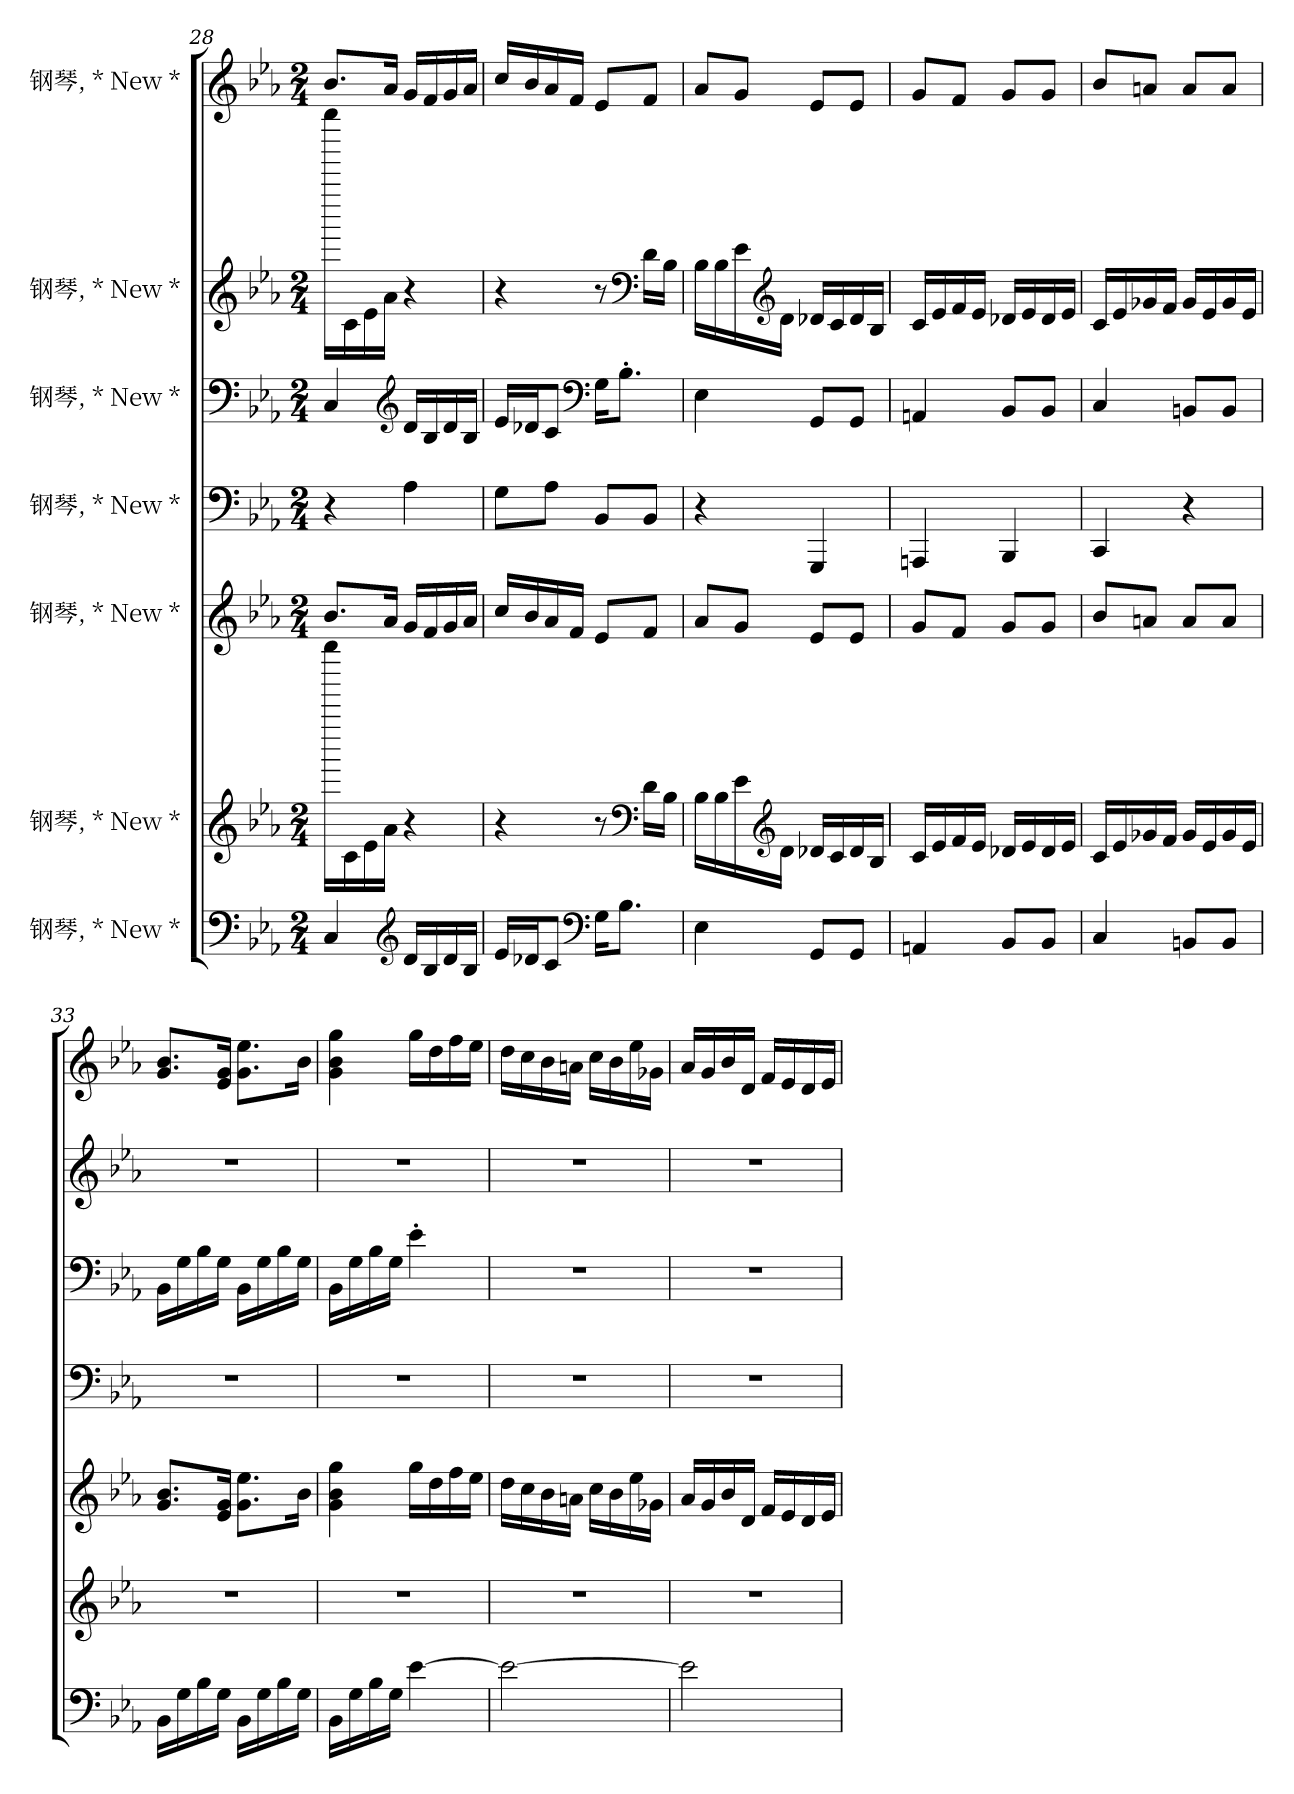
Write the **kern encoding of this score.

**kern	**kern	**kern	**kern	**kern	**kern	**kern
*part7	*part6	*part5	*part4	*part3	*part2	*part1
*staff7	*staff6	*staff5	*staff4	*staff3	*staff2	*staff1
*I"钢琴, * New *	*I"钢琴, * New *	*I"钢琴, * New *	*I"钢琴, * New *	*I"钢琴, * New *	*I"钢琴, * New *	*I"钢琴, * New *
*clefF4	*clefG2	*clefG2	*clefF4	*clefF4	*clefG2	*clefG2
*k[b-e-a-]	*k[b-e-a-]	*k[b-e-a-]	*k[b-e-a-]	*k[b-e-a-]	*k[b-e-a-]	*k[b-e-a-]
*M2/4	*M2/4	*M2/4	*M2/4	*M2/4	*M2/4	*M2/4
=28	=28	=28	=28	=28	=28	=28
4C/	16gggggg\LL	8.b-/L	4r	4C/	16gggggg\LL	8.b-/L
.	16c\	.	.	.	16c\	.
.	16e-\	.	.	.	16e-\	.
.	16a-\JJ	16a-/Jk	.	.	16a-\JJ	16a-/Jk
*clefG2	*	*	*	*clefG2	*	*
16d/LL	4r	16g/LL	4A-\	16d/LL	4r	16g/LL
16B-/	.	16f/	.	16B-/	.	16f/
16d/	.	16g/	.	16d/	.	16g/
16B-/JJ	.	16a-/JJ	.	16B-/JJ	.	16a-/JJ
!!LO:PB:g=z
=29	=29	=29	=29	=29	=29	=29
16e-/LL	4r	16cc/LL	8G\L	16e-/LL	4r	16cc/LL
16d-X/J	.	16b-/	.	16d-X/J	.	16b-/
8c/J	.	16a-/	8A-\J	8c/J	.	16a-/
.	.	16f/JJ	.	.	.	16f/JJ
*clefF4	*	*	*	*clefF4	*	*
16G\KL	8r	8e-/L	8BB-/L	16G\KL	8r	8e-/L
8.B-\J	.	.	.	8.B-'\J	.	.
*	*clefF4	*	*	*	*clefF4	*
.	16d\LL	8f/J	8BB-/J	.	16d\LL	8f/J
.	16B-\JJ	.	.	.	16B-\JJ	.
=30	=30	=30	=30	=30	=30	=30
4E-\	16B-\LL	8a-/L	4r	4E-\	16B-\LL	8a-/L
.	16B-\	.	.	.	16B-\	.
.	16e-\	8g/J	.	.	16e-\	8g/J
*	*clefG2	*	*	*	*clefG2	*
.	16d\JJ	.	.	.	16d\JJ	.
8GG/L	16d-X/LL	8e-/L	4GGG/	8GG/L	16d-X/LL	8e-/L
.	16c/	.	.	.	16c/	.
8GG/J	16d-/	8e-/J	.	8GG/J	16d-/	8e-/J
.	16B-/JJ	.	.	.	16B-/JJ	.
=31	=31	=31	=31	=31	=31	=31
4AAn/	16c/LL	8g/L	4AAAn/	4AAn/	16c/LL	8g/L
.	16e-/	.	.	.	16e-/	.
.	16f/	8f/J	.	.	16f/	8f/J
.	16e-/JJ	.	.	.	16e-/JJ	.
8BB-/L	16d-X/LL	8g/L	4BBB-/	8BB-/L	16d-X/LL	8g/L
.	16e-/	.	.	.	16e-/	.
8BB-/J	16d-/	8g/J	.	8BB-/J	16d-/	8g/J
.	16e-/JJ	.	.	.	16e-/JJ	.
=32	=32	=32	=32	=32	=32	=32
4C/	16c/LL	8b-/L	4CC/	4C/	16c/LL	8b-/L
.	16e-/	.	.	.	16e-/	.
.	16g-X/	8an/J	.	.	16g-X/	8an/J
.	16f/JJ	.	.	.	16f/JJ	.
8BBn/L	16g-/LL	8a/L	4r	8BBn/L	16g-/LL	8a/L
.	16e-/	.	.	.	16e-/	.
8BB/J	16g-/	8a/J	.	8BB/J	16g-/	8a/J
.	16e-/JJ	.	.	.	16e-/JJ	.
!!LO:PB:g=z
=33	=33	=33	=33	=33	=33	=33
16BB-\LL	2r	8.g/ 8.b-/L	2r	16BB-\LL	2r	8.g/ 8.b-/L
16G\	.	.	.	16G\	.	.
16B-\	.	.	.	16B-\	.	.
16G\JJ	.	16e-/ 16g/Jk	.	16G\JJ	.	16e-/ 16g/Jk
16BB-\LL	.	8.g\ 8.ee-\L	.	16BB-\LL	.	8.g\ 8.ee-\L
16G\	.	.	.	16G\	.	.
16B-\	.	.	.	16B-\	.	.
16G\JJ	.	16b-\Jk	.	16G\JJ	.	16b-\Jk
=34	=34	=34	=34	=34	=34	=34
16BB-\LL	2r	4g\ 4b-\ 4gg\	2r	16BB-\LL	2r	4g\ 4b-\ 4gg\
16G\	.	.	.	16G\	.	.
16B-\	.	.	.	16B-\	.	.
16G\JJ	.	.	.	16G\JJ	.	.
[4e-\	.	16gg\LL	.	4e-'\	.	16gg\LL
.	.	16dd\	.	.	.	16dd\
.	.	16ff\	.	.	.	16ff\
.	.	16ee-\JJ	.	.	.	16ee-\JJ
=35	=35	=35	=35	=35	=35	=35
2e-\_	2r	16dd\LL	2r	2r	2r	16dd\LL
.	.	16cc\	.	.	.	16cc\
.	.	16b-\	.	.	.	16b-\
.	.	16an\JJ	.	.	.	16an\JJ
.	.	16cc\LL	.	.	.	16cc\LL
.	.	16b-\	.	.	.	16b-\
.	.	16ee-\	.	.	.	16ee-\
.	.	16g-X\JJ	.	.	.	16g-X\JJ
=36	=36	=36	=36	=36	=36	=36
2e-\]	2r	16a-/LL	2r	2r	2r	16a-/LL
.	.	16g/	.	.	.	16g/
.	.	16b-/	.	.	.	16b-/
.	.	16d/JJ	.	.	.	16d/JJ
.	.	16f/LL	.	.	.	16f/LL
.	.	16e-/	.	.	.	16e-/
.	.	16d/	.	.	.	16d/
.	.	16e-/JJ	.	.	.	16e-/JJ
=	=	=	=	=	=	=
*-	*-	*-	*-	*-	*-	*-
